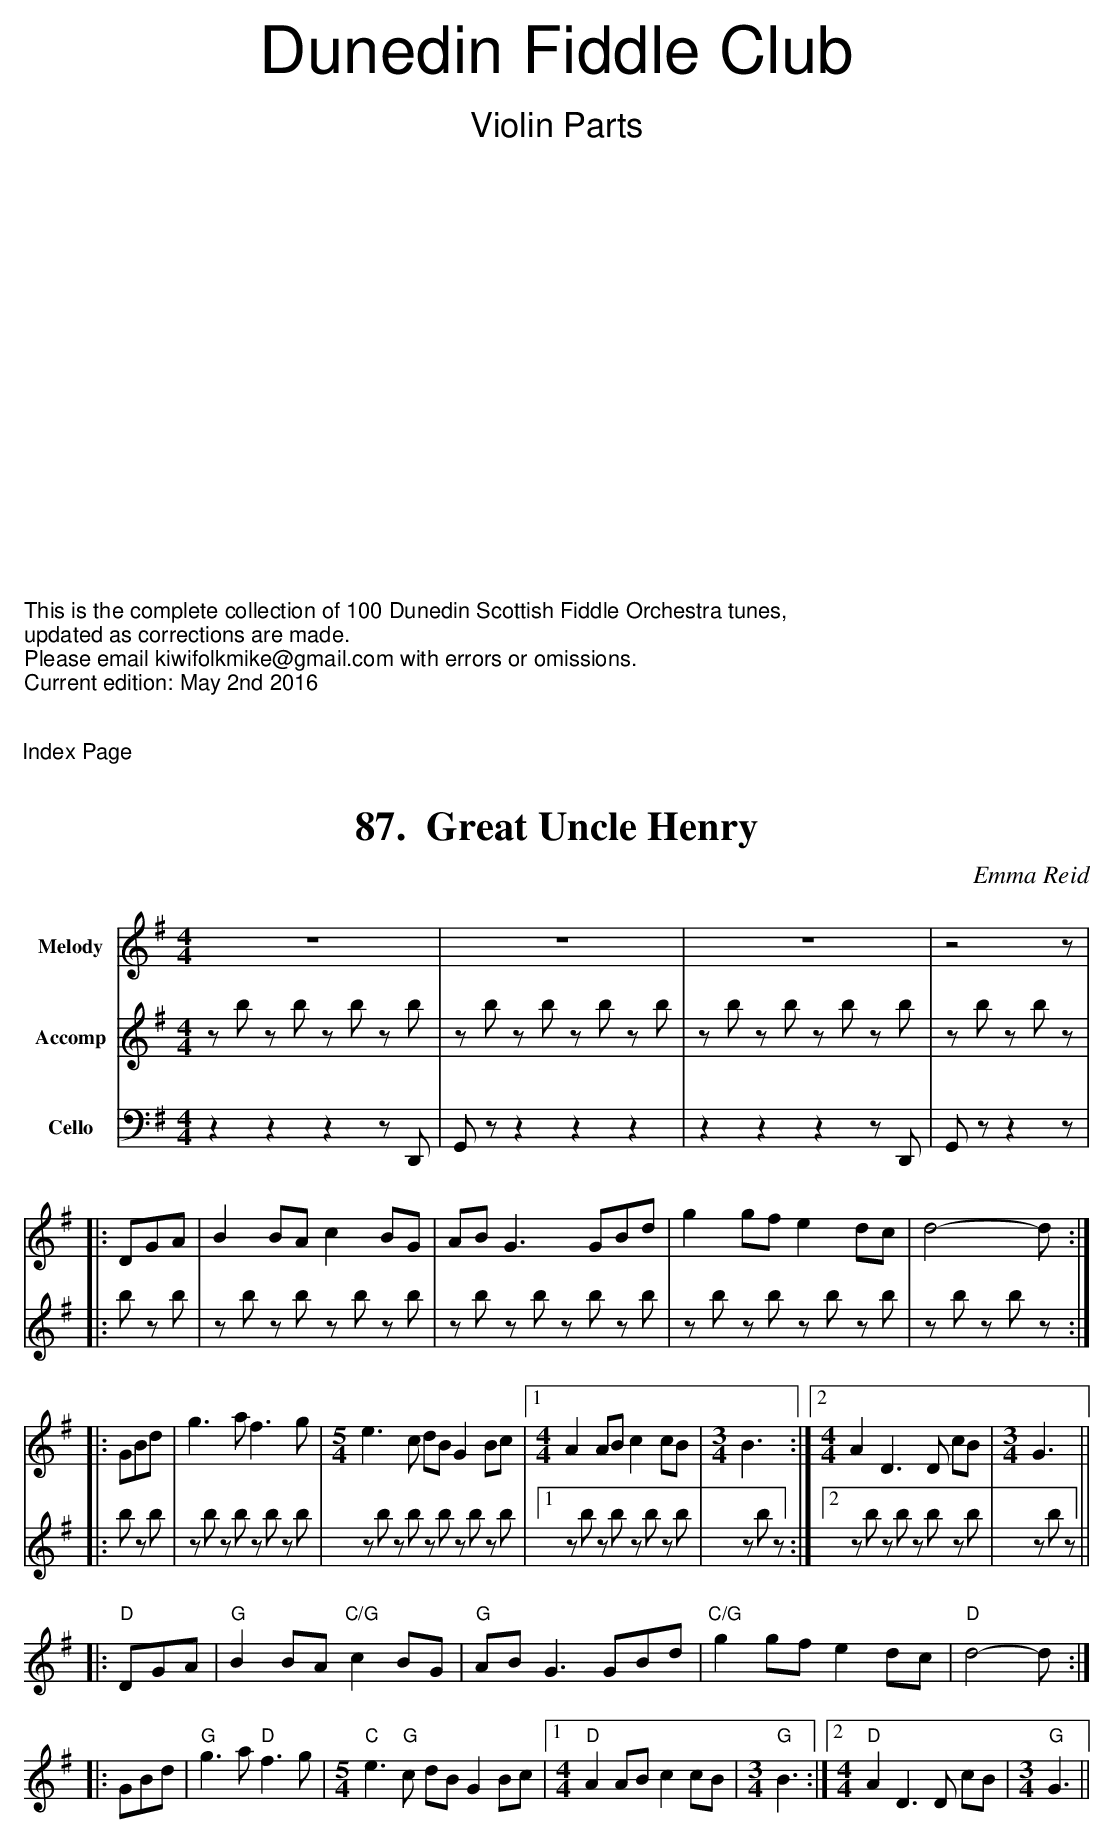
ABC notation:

X:1
T: Great Uncle Henry
C:Emma Reid
M: 4/4
L: 1/8
K:Gmaj
V:1 name=Melody
Z|Z|Z|z4 z|
|:DGA | B2 BA c2 BG | AB G3 GBd | g2 gf e2 dc | d4- d :|
|: GBd | g3 a f3 g |[M:5/4] e3 c dB G2 Bc |1 [M:4/4] A2 AB c2 cB |[M:3/4] B3 :|2[M:4/4] A2 D3D cB |[M:3/4] G3||
|:"D"DGA |"G" B2 BA "C/G"c2 BG |"G" AB G3 GBd |"C/G" g2 gf e2 dc |"D" d4- d :|
|: GBd |"G" g3 a"D" f3 g |[M:5/4]"C" e3 "G"c dB G2 Bc |1 [M:4/4]"D" A2 AB c2 cB |[M:3/4]"G" B3 :|2[M:4/4]"D" A2 D3D cB |[M:3/4]"G" G3||
V:2 name=Accomp
zb zb zb zb|zb zb zb zb|zb zb zb zb|zb zb z|
|:b zb|zb zb zb zb|zb zb zb zb|zb zb zb zb| zb zb z:|
|:b zb|zb zb zb zb|zb zb zb zb zb|1zb zb zb zb| zb z:|2zb zb zb zb|zbz||
V:C clef=bass middle=d name= Cello
z2 z2 z2zD|Gz z2 z2 z2|z2 z2 z2zD|Gz z2 z|
